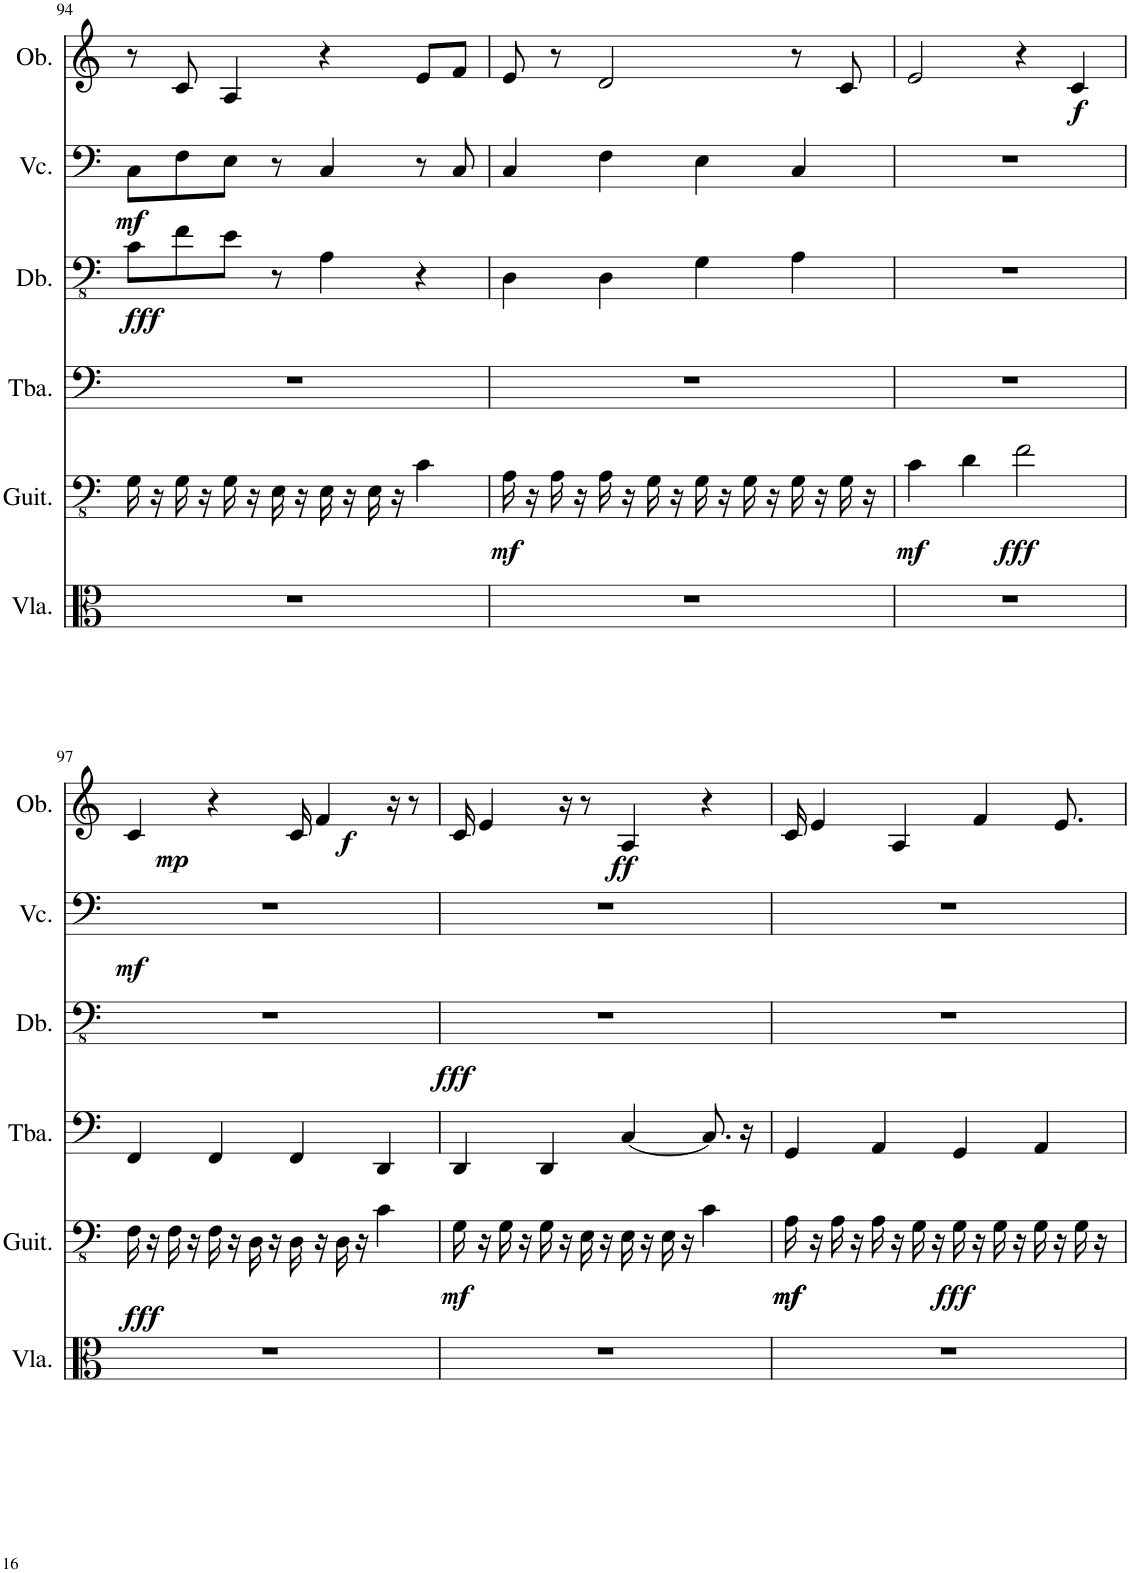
**kern	**kern	**dynam	**kern	**kern	**dynam	**kern	**dynam	**kern	**dynam
*part6	*part5	*part5	*part4	*part3	*part3	*part2	*part2	*part1	*part1
*staff6	*staff5	*staff5	*staff4	*staff3	*staff3	*staff2	*staff2	*staff1	*staff1
*I"Viola	*I"Classical Guitar	*	*I"Tuba	*I"Double Bass	*	*I"Violoncello	*	*I"Oboe	*
*I'Vla.	*I'Guit.	*	*I'Tba.	*I'Db.	*	*I'Vc.	*	*I'Ob.	*
!!LO:PB:g=z
*clefC3	*clefFv4	*	*clefF4	*clefFv4	*	*clefF4	*	*clefG2	*
*	*	*	*	*ITrd7c12	*	*	*	*	*
*k[]	*k[]	*	*k[]	*k[]	*	*k[]	*	*k[]	*
*M4/4	*M4/4	*	*M4/4	*M4/4	*	*M4/4	*	*M4/4	*
=94	=94	=94	=94	=94	=94	=94	=94	=94	=94
!	!	!	!	!	!LO:DY:b	!	!LO:DY:b	!	!
1r	16GG\	.	1r	8C\L	fff	8C\L	mf	8r	.
.	16r	.	.	.	.	.	.	.	.
.	16GG\	.	.	8F\	.	8F\	.	8c/	.
.	16r	.	.	.	.	.	.	.	.
.	16GG\	.	.	8E\J	.	8E\J	.	4A/	.
.	16r	.	.	.	.	.	.	.	.
.	16EE\	.	.	8r	.	8r	.	.	.
.	16r	.	.	.	.	.	.	.	.
.	16EE\	.	.	4AA\	.	4C/	.	4r	.
.	16r	.	.	.	.	.	.	.	.
.	16EE\	.	.	.	.	.	.	.	.
.	16r	.	.	.	.	.	.	.	.
.	4C\	.	.	4r	.	8r	.	8e/L	.
.	.	.	.	.	.	8C/	.	8f/J	.
=95	=95	=95	=95	=95	=95	=95	=95	=95	=95
!	!	!LO:DY:b	!	!	!	!	!	!	!
1r	16AA\	mf	1r	4DD\	.	4C/	.	8e/	.
.	16r	.	.	.	.	.	.	.	.
.	16AA\	.	.	.	.	.	.	8r	.
.	16r	.	.	.	.	.	.	.	.
.	16AA\	.	.	4DD\	.	4F\	.	2d/	.
.	16r	.	.	.	.	.	.	.	.
.	16GG\	.	.	.	.	.	.	.	.
.	16r	.	.	.	.	.	.	.	.
.	16GG\	.	.	4GG\	.	4E\	.	.	.
.	16r	.	.	.	.	.	.	.	.
.	16GG\	.	.	.	.	.	.	.	.
.	16r	.	.	.	.	.	.	.	.
.	16GG\	.	.	4AA\	.	4C/	.	8r	.
.	16r	.	.	.	.	.	.	.	.
.	16GG\	.	.	.	.	.	.	8c/	.
.	16r	.	.	.	.	.	.	.	.
=96	=96	=96	=96	=96	=96	=96	=96	=96	=96
!	!	!LO:DY:b	!	!	!	!	!	!	!
1r	4C\	mf	1r	1r	.	1r	.	2e/	.
.	4D\	.	.	.	.	.	.	.	.
!	!	!LO:DY:b	!	!	!	!	!	!	!
.	2F\	fff	.	.	.	.	.	4r	.
!	!	!	!	!	!	!	!	!	!LO:DY:b
.	.	.	.	.	.	.	.	4c/	f
!!LO:LB:g=z
=97	=97	=97	=97	=97	=97	=97	=97	=97	=97
!	!	!LO:DY:b	!	!	!	!	!LO:DY:b	!	!
*	*	*	*	*	*	*	*	*^	*
1r	16FF\	fff	4FF/	1r	.	1r	mf	4c/	8ryy	.
.	16r	.	.	.	.	.	.	.	.	.
!	!	!	!	!	!	!	!	!	!	!LO:DY:b
.	16FF\	.	.	.	.	.	.	.	2..ryy	mp
.	16r	.	.	.	.	.	.	.	.	.
.	16FF\	.	4FF/	.	.	.	.	4r	.	.
.	16r	.	.	.	.	.	.	.	.	.
.	16DD\	.	.	.	.	.	.	.	.	.
.	16r	.	.	.	.	.	.	.	.	.
.	16DD\	.	4FF/	.	.	.	.	16c/	.	.
!	!	!	!	!	!	!	!	!	!	!LO:DY:b
.	16r	.	.	.	.	.	.	4f/	.	f
.	16DD\	.	.	.	.	.	.	.	.	.
.	16r	.	.	.	.	.	.	.	.	.
.	4C\	.	4DD/	.	.	.	.	.	.	.
.	.	.	.	.	.	.	.	16r	.	.
.	.	.	.	.	.	.	.	8r	.	.
=98	=98	=98	=98	=98	=98	=98	=98	=98	=98	=98
!	!	!LO:DY:b	!	!	!LO:DY:b	!	!	!	!	!
*	*	*	*	*	*	*	*	*v	*v	*
1r	16GG\	mf	4DD/	1r	fff	1r	.	16c/	.
.	16r	.	.	.	.	.	.	4e/	.
.	16GG\	.	.	.	.	.	.	.	.
.	16r	.	.	.	.	.	.	.	.
.	16GG\	.	4DD/	.	.	.	.	.	.
.	16r	.	.	.	.	.	.	16r	.
.	16EE\	.	.	.	.	.	.	8r	.
.	16r	.	.	.	.	.	.	.	.
!	!	!	!	!	!	!	!	!	!LO:DY:b
.	16EE\	.	[4C/	.	.	.	.	4A/	ff
.	16r	.	.	.	.	.	.	.	.
.	16EE\	.	.	.	.	.	.	.	.
.	16r	.	.	.	.	.	.	.	.
.	4C\	.	8.C/]	.	.	.	.	4r	.
.	.	.	16r	.	.	.	.	.	.
=99	=99	=99	=99	=99	=99	=99	=99	=99	=99
!	!	!LO:DY:b	!	!	!	!	!	!	!
!	!	!LO:DY:n=1:b	!	!	!	!	!	!	!
1r	16AA\	mf mf	4GG/	1r	.	1r	.	16c/	.
.	16r	.	.	.	.	.	.	4e/	.
.	16AA\	.	.	.	.	.	.	.	.
.	16r	.	.	.	.	.	.	.	.
.	16AA\	.	4AA/	.	.	.	.	.	.
.	16r	.	.	.	.	.	.	4A/	.
.	16GG\	.	.	.	.	.	.	.	.
.	16r	.	.	.	.	.	.	.	.
!	!	!LO:DY:n=2:b	!	!	!	!	!	!	!
.	16GG\	fff	4GG/	.	.	.	.	.	.
.	16r	.	.	.	.	.	.	4f/	.
.	16GG\	.	.	.	.	.	.	.	.
.	16r	.	.	.	.	.	.	.	.
.	16GG\	.	4AA/	.	.	.	.	.	.
.	16r	.	.	.	.	.	.	8.e/	.
.	16GG\	.	.	.	.	.	.	.	.
.	16r	.	.	.	.	.	.	.	.
=	=	=	=	=	=	=	=	=	=
*-	*-	*-	*-	*-	*-	*-	*-	*-	*-
